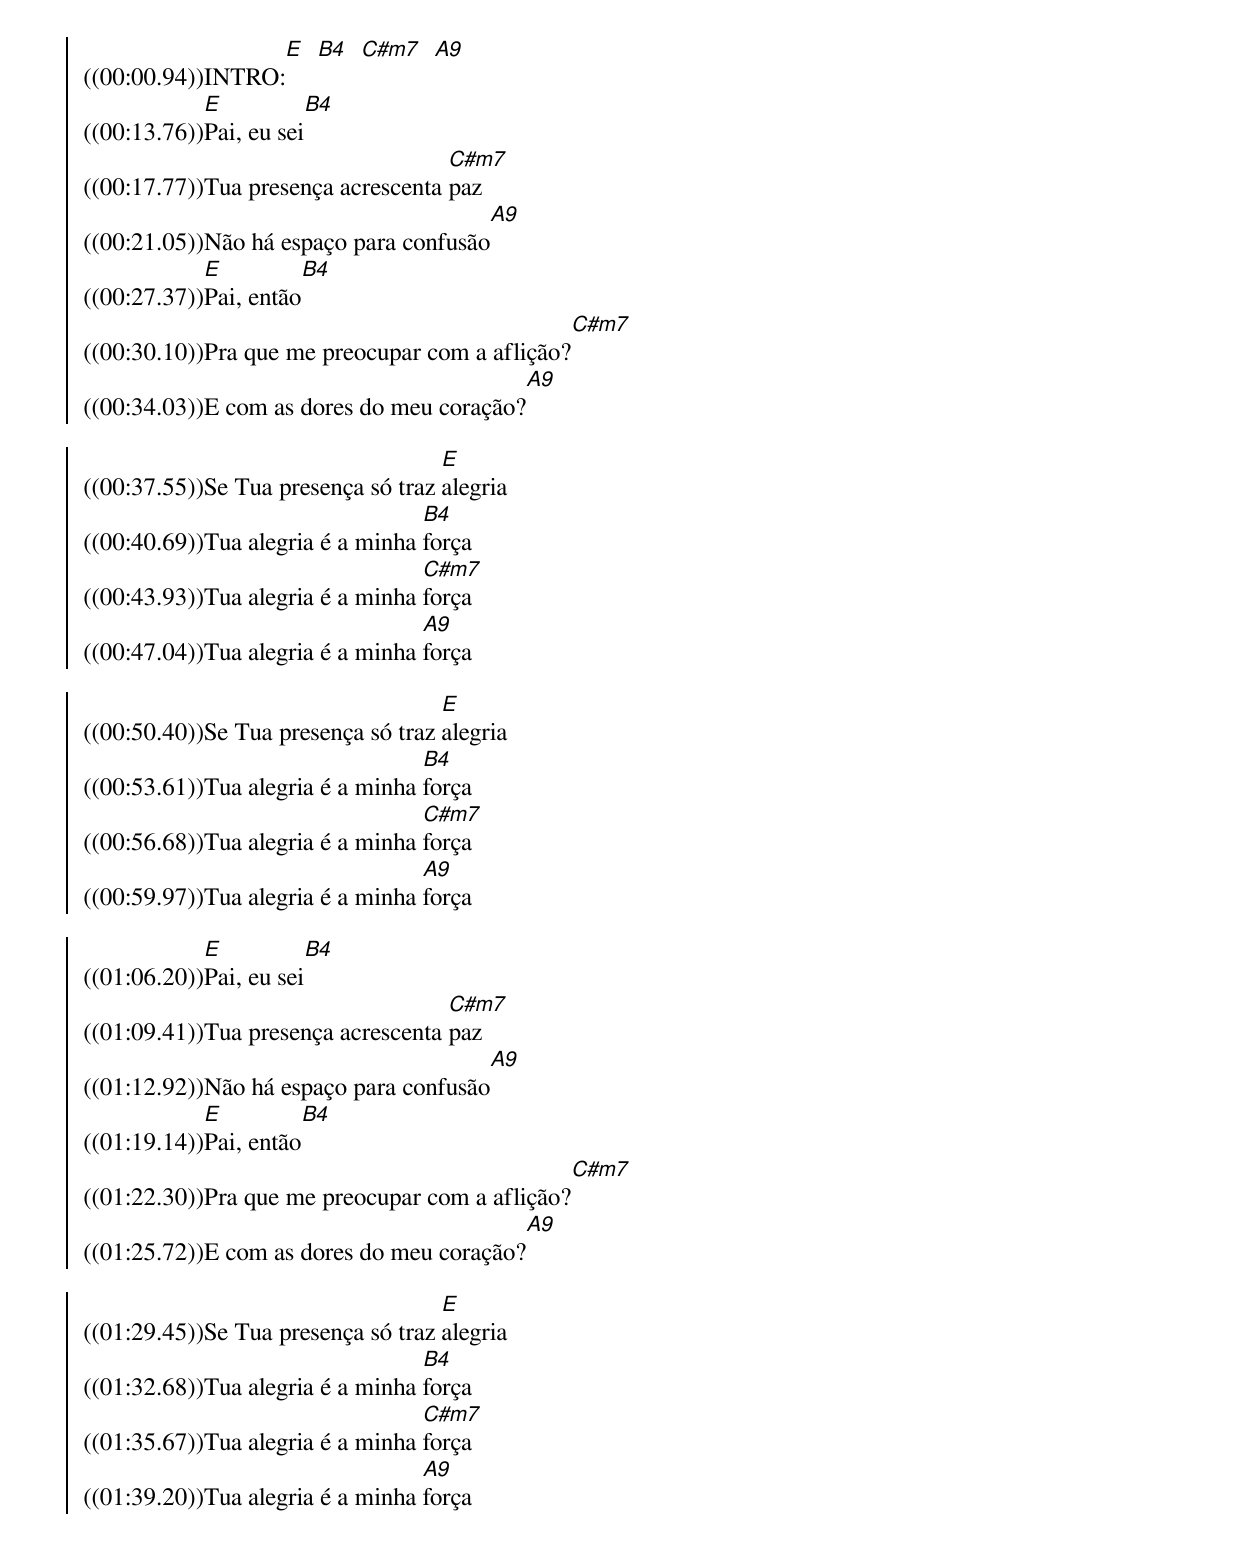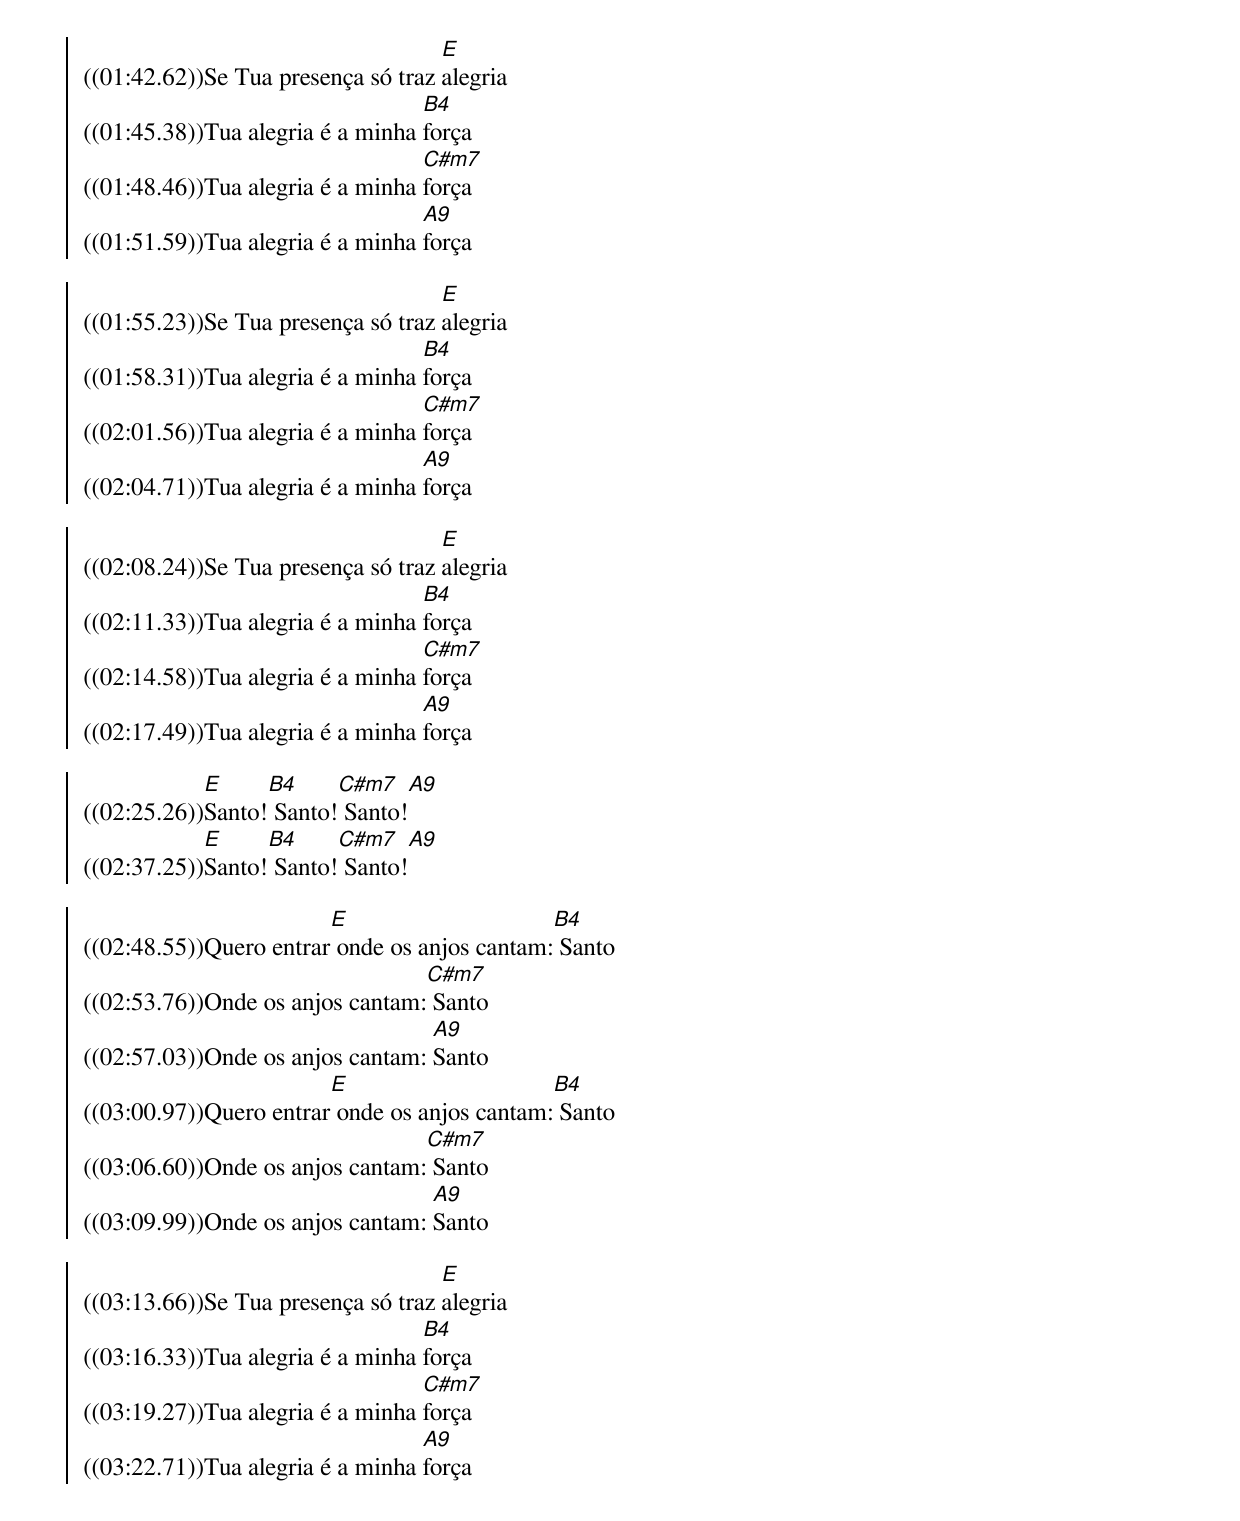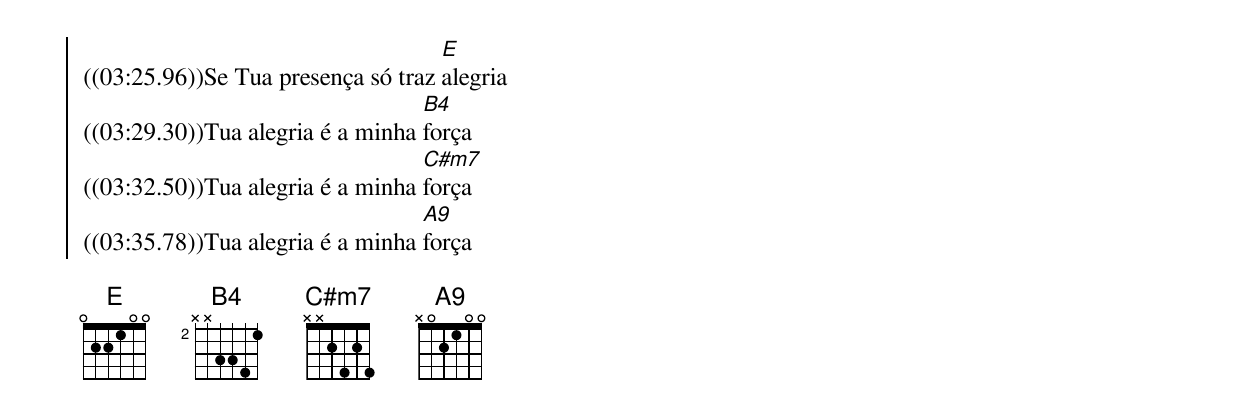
{soc}
((00:00.94))INTRO:[E]  [B4]  [C#m7]  [A9]
((00:13.76))[E]Pai, eu sei[B4]
((00:17.77))Tua presença acrescenta [C#m7]paz
((00:21.05))Não há espaço para confusão[A9]
((00:27.37))[E]Pai, então[B4]
((00:30.10))Pra que me preocupar com a aflição?[C#m7]
((00:34.03))E com as dores do meu coração?[A9]

((00:37.55))Se Tua presença só traz [E]alegria
((00:40.69))Tua alegria é a minha [B4]força
((00:43.93))Tua alegria é a minha [C#m7]força
((00:47.04))Tua alegria é a minha [A9]força

((00:50.40))Se Tua presença só traz [E]alegria
((00:53.61))Tua alegria é a minha [B4]força
((00:56.68))Tua alegria é a minha [C#m7]força
((00:59.97))Tua alegria é a minha [A9]força

((01:06.20))[E]Pai, eu sei[B4]
((01:09.41))Tua presença acrescenta [C#m7]paz
((01:12.92))Não há espaço para confusão[A9]
((01:19.14))[E]Pai, então[B4]
((01:22.30))Pra que me preocupar com a aflição?[C#m7]
((01:25.72))E com as dores do meu coração?[A9]

((01:29.45))Se Tua presença só traz [E]alegria
((01:32.68))Tua alegria é a minha [B4]força
((01:35.67))Tua alegria é a minha [C#m7]força
((01:39.20))Tua alegria é a minha [A9]força

((01:42.62))Se Tua presença só traz [E]alegria
((01:45.38))Tua alegria é a minha [B4]força
((01:48.46))Tua alegria é a minha [C#m7]força
((01:51.59))Tua alegria é a minha [A9]força

((01:55.23))Se Tua presença só traz [E]alegria
((01:58.31))Tua alegria é a minha [B4]força
((02:01.56))Tua alegria é a minha [C#m7]força
((02:04.71))Tua alegria é a minha [A9]força

((02:08.24))Se Tua presença só traz [E]alegria
((02:11.33))Tua alegria é a minha [B4]força
((02:14.58))Tua alegria é a minha [C#m7]força
((02:17.49))Tua alegria é a minha [A9]força

((02:25.26))[E]Santo![B4] Santo![C#m7] Santo![A9]
((02:37.25))[E]Santo![B4] Santo![C#m7] Santo![A9]

((02:48.55))Quero entrar[E] onde os anjos cantam:[B4] Santo
((02:53.76))Onde os anjos cantam:[C#m7] Santo
((02:57.03))Onde os anjos cantam: [A9]Santo
((03:00.97))Quero entrar[E] onde os anjos cantam:[B4] Santo
((03:06.60))Onde os anjos cantam:[C#m7] Santo
((03:09.99))Onde os anjos cantam: [A9]Santo

((03:13.66))Se Tua presença só traz [E]alegria
((03:16.33))Tua alegria é a minha [B4]força
((03:19.27))Tua alegria é a minha [C#m7]força
((03:22.71))Tua alegria é a minha [A9]força

((03:25.96))Se Tua presença só traz [E]alegria
((03:29.30))Tua alegria é a minha [B4]força
((03:32.50))Tua alegria é a minha [C#m7]força
((03:35.78))Tua alegria é a minha [A9]força

{eoc}
